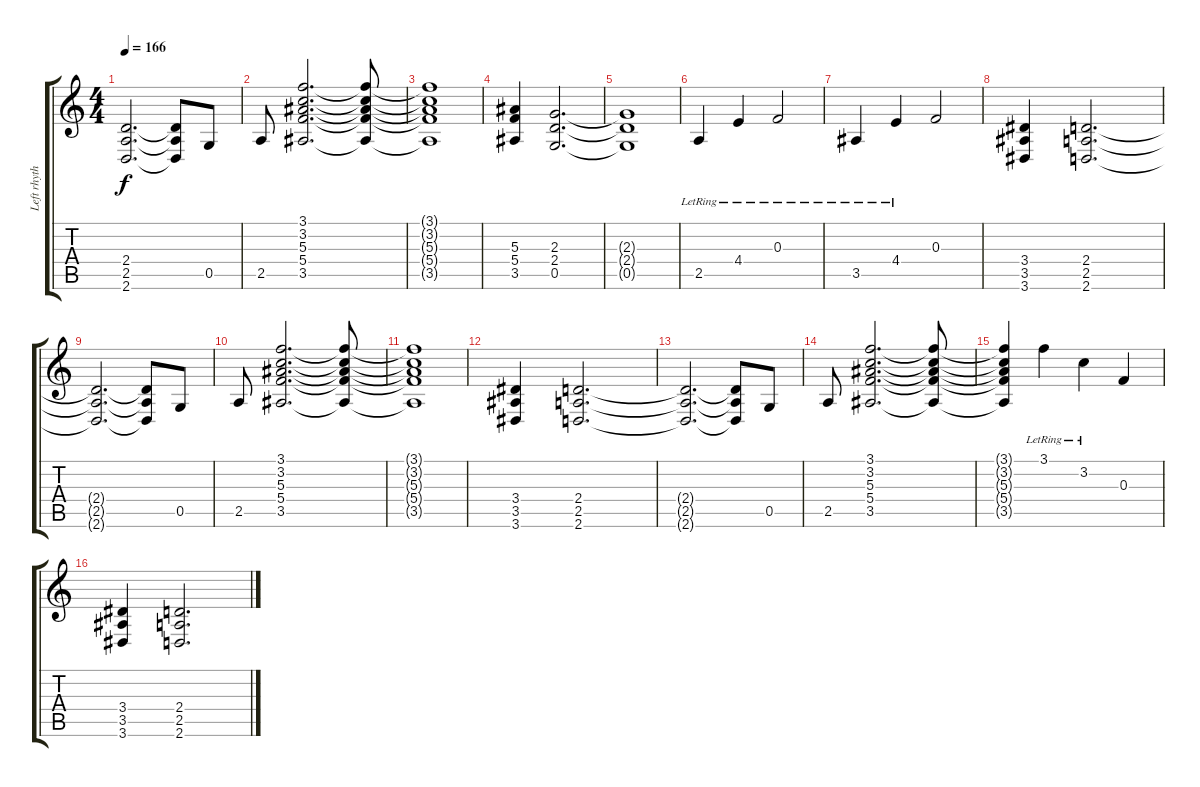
\track ("Left rhythm" "Left rhyth") {instrument distortionguitar}
\staff {score tabs}
\tuning (D4 A3 F3 C3 G2 C2) {hide}
\ts (4 4)
\tempo 166
\clef g2
\ks c
(2.4{t} 2.5{t} 2.6{t}).2{d dy f} (2.4{t} 2.5{t} 2.6{t}).8 0.5.8 |
2.5.8 (3.1 3.2 5.3 5.4 3.5).2{d} (3.1{t} 3.2{t} 5.3{t} 5.4{t} 3.5{t}).8 |
(3.1{t} 3.2{t} 5.3{t} 5.4{t} 3.5{t}).1 |
(5.3 5.4 3.5).4 (2.3 2.4 0.5).2{d} |
(2.3{t} 2.4{t} 0.5{t}).1 |
2.5{lr}.4 4.4{lr}.4 0.3{lr}.2 |
3.5{lr}.4 4.4{lr}.4 0.3.2 |
(3.4 3.5 3.6).4 (2.4 2.5 2.6).2{d} |
(2.4{t} 2.5{t} 2.6{t}).2{d} (2.4{t} 2.5{t} 2.6{t}).8 0.5.8 |
2.5.8 (3.1 3.2 5.3 5.4 3.5).2{d} (3.1{t} 3.2{t} 5.3{t} 5.4{t} 3.5{t}).8 |
(3.1{t} 3.2{t} 5.3{t} 5.4{t} 3.5{t}).1 |
(3.4 3.5 3.6).4 (2.4 2.5 2.6).2{d} |
(2.4{t} 2.5{t} 2.6{t}).2{d} (2.4{t} 2.5{t} 2.6{t}).8 0.5.8 |
2.5.8 (3.1 3.2 5.3 5.4 3.5).2{d} (3.1{t} 3.2{t} 5.3{t} 5.4{t} 3.5{t}).8 |
(3.1{t} 3.2{t} 5.3{t} 5.4{t} 3.5{t}).4 3.1{lr}.4 3.2{lr}.4 0.3.4 |
(3.4 3.5 3.6).4 (2.4 2.5 2.6).2{d}
